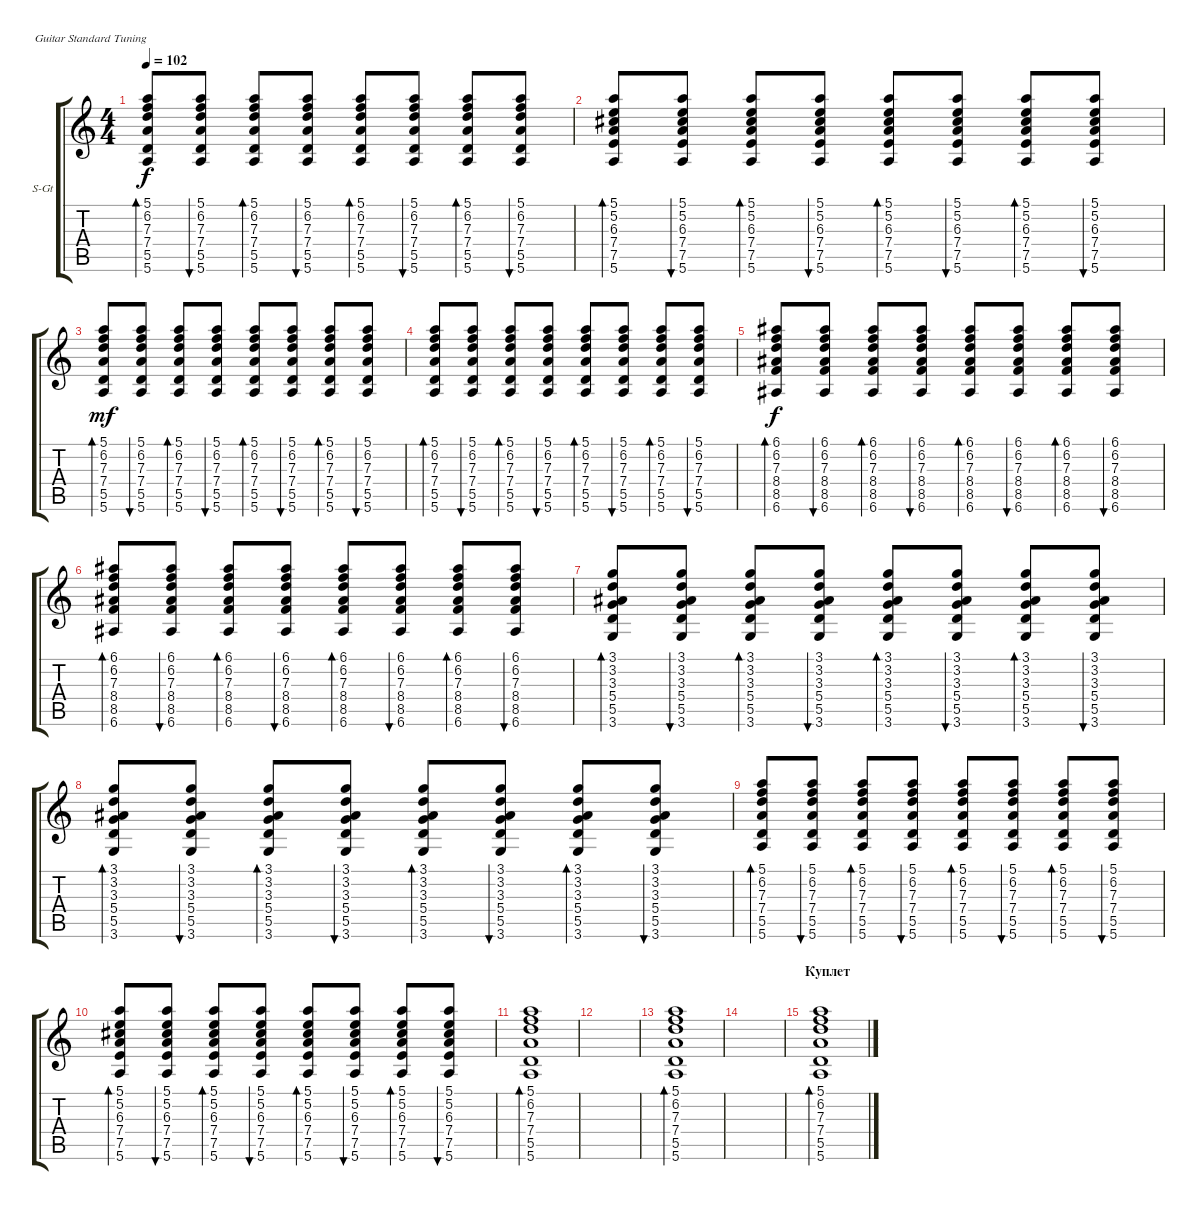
\defaultSystemsLayout 4
\bracketExtendMode groupsimilarinstruments
\firstSystemTrackNameOrientation horizontal
\otherSystemsTrackNameOrientation horizontal
\track ("В. Бутусов (гитара)" "S-Gt") {instrument acousticguitarsteel}
\staff {score tabs}
\tuning (E4 B3 G3 D3 A2 E2)
\ts (4 4)
\tempo 102
\clef g2
\ks c
(5.1 6.2 7.3 7.4 5.5 5.6).8{bd 51 dy f} (5.1 6.2 7.3 7.4 5.5 5.6).8{bu 30} (5.1 6.2 7.3 7.4 5.5 5.6).8{bd 30} (5.1 6.2 7.3 7.4 5.5 5.6).8{bu 30} (5.1 6.2 7.3 7.4 5.5 5.6).8{bd 30} (5.1 6.2 7.3 7.4 5.5 5.6).8{bu 30} (5.1 6.2 7.3 7.4 5.5 5.6).8{bd 30} (5.1 6.2 7.3 7.4 5.5 5.6).8{bu 30} |
(5.1 5.2 6.3 7.4 7.5 5.6).8{bd 51} (5.1 5.2 6.3 7.4 7.5 5.6).8{bu 30} (5.1 5.2 6.3 7.4 7.5 5.6).8{bd 30} (5.1 5.2 6.3 7.4 7.5 5.6).8{bu 30} (5.1 5.2 6.3 7.4 7.5 5.6).8{bd 30} (5.1 5.2 6.3 7.4 7.5 5.6).8{bu 30} (5.1 5.2 6.3 7.4 7.5 5.6).8{bd 30} (5.1 5.2 6.3 7.4 7.5 5.6).8{bu 30} |
(5.1 6.2 7.3 7.4 5.5 5.6).8{bd 51 dy mf} (5.1 6.2 7.3 7.4 5.5 5.6).8{bu 51} (5.1 6.2 7.3 7.4 5.5 5.6).8{bd 51} (5.1 6.2 7.3 7.4 5.5 5.6).8{bu 51} (5.1 6.2 7.3 7.4 5.5 5.6).8{bd 51} (5.1 6.2 7.3 7.4 5.5 5.6).8{bu 51} (5.1 6.2 7.3 7.4 5.5 5.6).8{bd 51} (5.1 6.2 7.3 7.4 5.5 5.6).8{bu 51} |
(5.1 6.2 7.3 7.4 5.5 5.6).8{bd 51} (5.1 6.2 7.3 7.4 5.5 5.6).8{bu 51} (5.1 6.2 7.3 7.4 5.5 5.6).8{bd 51} (5.1 6.2 7.3 7.4 5.5 5.6).8{bu 51} (5.1 6.2 7.3 7.4 5.5 5.6).8{bd 51} (5.1 6.2 7.3 7.4 5.5 5.6).8{bu 51} (5.1 6.2 7.3 7.4 5.5 5.6).8{bd 51} (5.1 6.2 7.3 7.4 5.5 5.6).8{bu 51} |
(6.6 8.5 8.4 7.3 6.2 6.1).8{bd 30 dy f} (6.6 8.5 8.4 7.3 6.2 6.1).8{bu 30} (6.6 8.5 8.4 7.3 6.2 6.1).8{bd 30} (6.6 8.5 8.4 7.3 6.2 6.1).8{bu 30} (6.6 8.5 8.4 7.3 6.2 6.1).8{bd 30} (6.6 8.5 8.4 7.3 6.2 6.1).8{bu 30} (6.6 8.5 8.4 7.3 6.2 6.1).8{bd 30} (6.6 8.5 8.4 7.3 6.2 6.1).8{bu 30} |
(6.6 8.5 8.4 7.3 6.2 6.1).8{bd 30} (6.6 8.5 8.4 7.3 6.2 6.1).8{bu 30} (6.6 8.5 8.4 7.3 6.2 6.1).8{bd 30} (6.6 8.5 8.4 7.3 6.2 6.1).8{bu 30} (6.6 8.5 8.4 7.3 6.2 6.1).8{bd 30} (6.6 8.5 8.4 7.3 6.2 6.1).8{bu 30} (6.6 8.5 8.4 7.3 6.2 6.1).8{bd 30} (6.6 8.5 8.4 7.3 6.2 6.1).8{bu 30} |
(3.1 3.2 3.3 5.4 5.5 3.6).8{bd 51} (3.1 3.2 3.3 5.4 5.5 3.6).8{bu 30} (3.1 3.2 3.3 5.4 5.5 3.6).8{bd 30} (3.1 3.2 3.3 5.4 5.5 3.6).8{bu 30} (3.1 3.2 3.3 5.4 5.5 3.6).8{bd 30} (3.1 3.2 3.3 5.4 5.5 3.6).8{bu 30} (3.1 3.2 3.3 5.4 5.5 3.6).8{bd 30} (3.1 3.2 3.3 5.4 5.5 3.6).8{bu 30} |
(3.1 3.2 3.3 5.4 5.5 3.6).8{bd 51} (3.1 3.2 3.3 5.4 5.5 3.6).8{bu 30} (3.1 3.2 3.3 5.4 5.5 3.6).8{bd 30} (3.1 3.2 3.3 5.4 5.5 3.6).8{bu 30} (3.1 3.2 3.3 5.4 5.5 3.6).8{bd 30} (3.1 3.2 3.3 5.4 5.5 3.6).8{bu 30} (3.1 3.2 3.3 5.4 5.5 3.6).8{bd 30} (3.1 3.2 3.3 5.4 5.5 3.6).8{bu 30} |
(5.1 6.2 7.3 7.4 5.5 5.6).8{bd 51} (5.1 6.2 7.3 7.4 5.5 5.6).8{bu 30} (5.1 6.2 7.3 7.4 5.5 5.6).8{bd 30} (5.1 6.2 7.3 7.4 5.5 5.6).8{bu 30} (5.1 6.2 7.3 7.4 5.5 5.6).8{bd 30} (5.1 6.2 7.3 7.4 5.5 5.6).8{bu 30} (5.1 6.2 7.3 7.4 5.5 5.6).8{bd 30} (5.1 6.2 7.3 7.4 5.5 5.6).8{bu 30} |
(5.1 5.2 6.3 7.4 7.5 5.6).8{bd 51} (5.1 5.2 6.3 7.4 7.5 5.6).8{bu 30} (5.1 5.2 6.3 7.4 7.5 5.6).8{bd 30} (5.1 5.2 6.3 7.4 7.5 5.6).8{bu 30} (5.1 5.2 6.3 7.4 7.5 5.6).8{bd 30} (5.1 5.2 6.3 7.4 7.5 5.6).8{bu 30} (5.1 5.2 6.3 7.4 7.5 5.6).8{bd 30} (5.1 5.2 6.3 7.4 7.5 5.6).8{bu 30} |
(5.1 6.2 7.3 7.4 5.5 5.6).1{bd 51} |
|
(5.1 6.2 7.3 7.4 5.5 5.6).1{bd 51} |
|
\section ("" "Куплет")
(5.1 6.2 7.3 7.4 5.5 5.6).1{bd 51}
